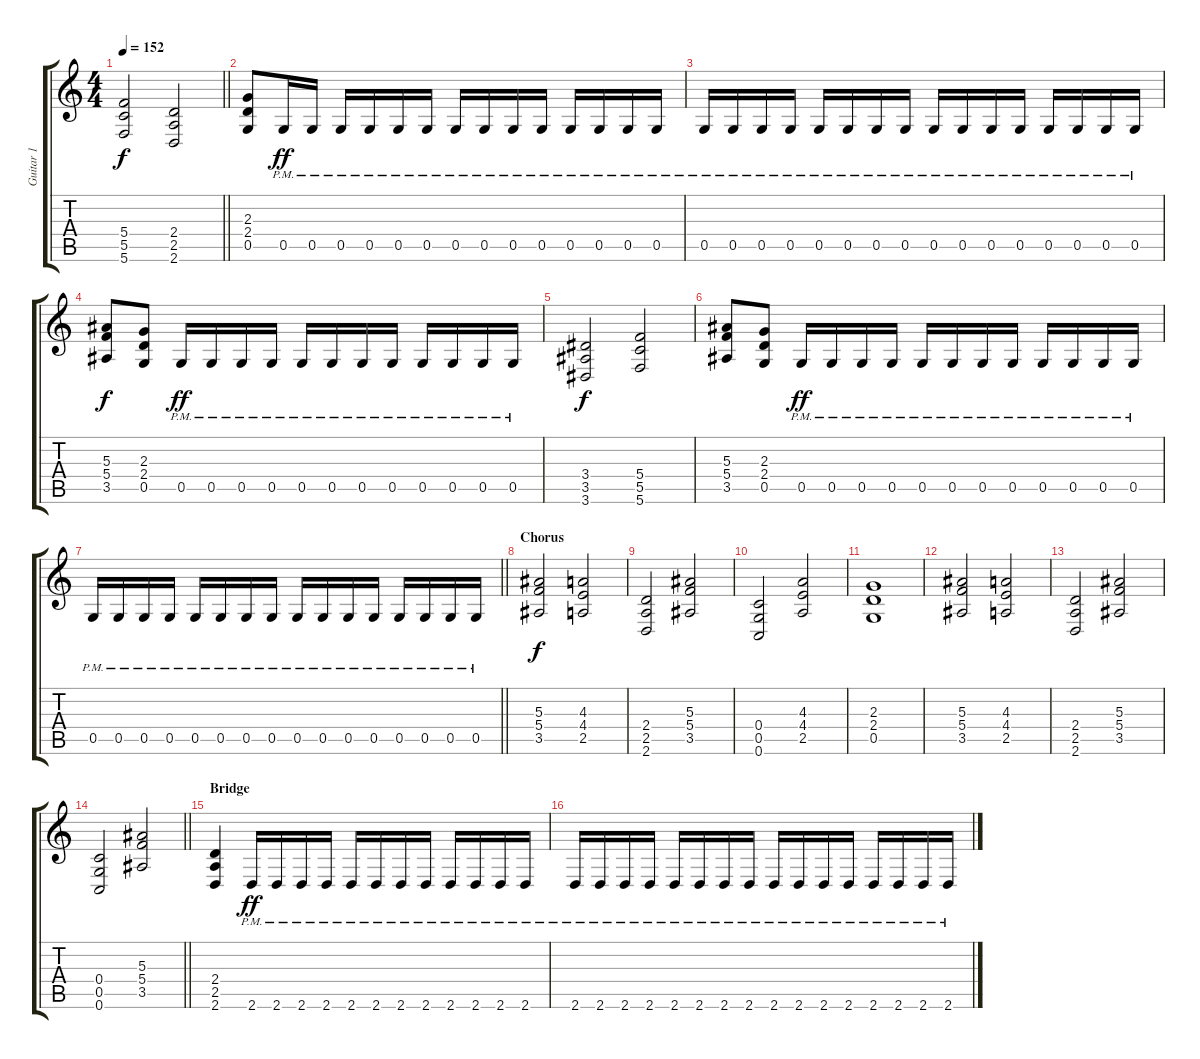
\track ("Guitar 1" "Guitar 1") {instrument acousticguitarsteel}
\staff {score tabs}
\tuning (D4 A3 F3 C3 G2 C2) {hide}
\ts (4 4)
\tempo 152
\clef g2
\barLineRight lightlight
\ks c
(5.4 5.5 5.6).2{dy f} (2.4 2.5 2.6).2 |
(2.3 2.4 0.5).8 0.5{pm}.16{dy ff} 0.5{pm}.16 0.5{pm}.16 0.5{pm}.16 0.5{pm}.16 0.5{pm}.16 0.5{pm}.16 0.5{pm}.16 0.5{pm}.16 0.5{pm}.16 0.5{pm}.16 0.5{pm}.16 0.5{pm}.16 0.5{pm}.16 |
0.5{pm}.16 0.5{pm}.16 0.5{pm}.16 0.5{pm}.16 0.5{pm}.16 0.5{pm}.16 0.5{pm}.16 0.5{pm}.16 0.5{pm}.16 0.5{pm}.16 0.5{pm}.16 0.5{pm}.16 0.5{pm}.16 0.5{pm}.16 0.5{pm}.16 0.5{pm}.16 |
(5.3 5.4 3.5).8{dy f} (2.3 2.4 0.5).8 0.5{pm}.16{dy ff} 0.5{pm}.16 0.5{pm}.16 0.5{pm}.16 0.5{pm}.16 0.5{pm}.16 0.5{pm}.16 0.5{pm}.16 0.5{pm}.16 0.5{pm}.16 0.5{pm}.16 0.5{pm}.16 |
(3.4 3.5 3.6).2{dy f} (5.4 5.5 5.6).2 |
(5.3 5.4 3.5).8 (2.3 2.4 0.5).8 0.5{pm}.16{dy ff} 0.5{pm}.16 0.5{pm}.16 0.5{pm}.16 0.5{pm}.16 0.5{pm}.16 0.5{pm}.16 0.5{pm}.16 0.5{pm}.16 0.5{pm}.16 0.5{pm}.16 0.5{pm}.16 |
\barLineRight lightlight
0.5{pm}.16 0.5{pm}.16 0.5{pm}.16 0.5{pm}.16 0.5{pm}.16 0.5{pm}.16 0.5{pm}.16 0.5{pm}.16 0.5{pm}.16 0.5{pm}.16 0.5{pm}.16 0.5{pm}.16 0.5{pm}.16 0.5{pm}.16 0.5{pm}.16 0.5{pm}.16 |
\section ("" "Chorus")
(5.3 5.4 3.5).2{dy f} (4.3 4.4 2.5).2 |
(2.4 2.5 2.6).2 (5.3 5.4 3.5).2 |
(0.4 0.5 0.6).2 (4.3 4.4 2.5).2 |
(2.3 2.4 0.5).1 |
(5.3 5.4 3.5).2 (4.3 4.4 2.5).2 |
(2.4 2.5 2.6).2 (5.3 5.4 3.5).2 |
\barLineRight lightlight
(0.4 0.5 0.6).2 (5.3 5.4 3.5).2 |
\section ("" "Bridge")
(2.4 2.5 2.6).4 2.6{pm}.16{dy ff} 2.6{pm}.16 2.6{pm}.16 2.6{pm}.16 2.6{pm}.16 2.6{pm}.16 2.6{pm}.16 2.6{pm}.16 2.6{pm}.16 2.6{pm}.16 2.6{pm}.16 2.6{pm}.16 |
2.6{pm}.16 2.6{pm}.16 2.6{pm}.16 2.6{pm}.16 2.6{pm}.16 2.6{pm}.16 2.6{pm}.16 2.6{pm}.16 2.6{pm}.16 2.6{pm}.16 2.6{pm}.16 2.6{pm}.16 2.6{pm}.16 2.6{pm}.16 2.6{pm}.16 2.6{pm}.16
